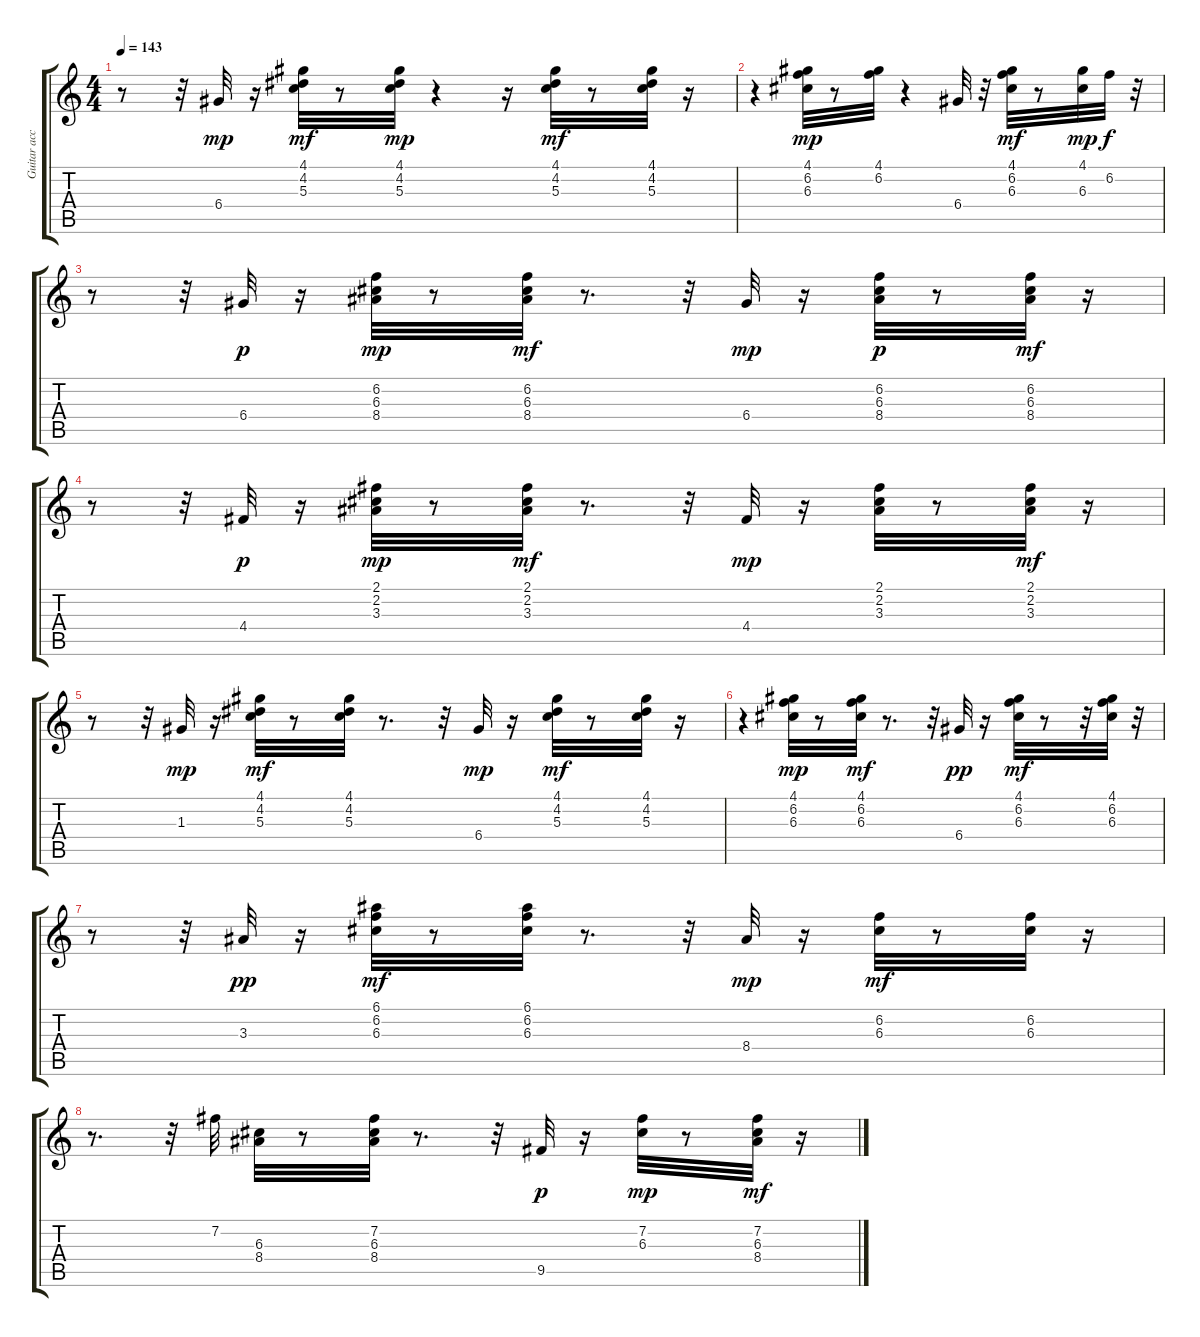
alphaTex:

\track ("Guitar acc" "Guitar acc") {instrument acousticguitarnylon}
\staff {score tabs}
\tuning (E4 B3 G3 D3 A2 E2) {hide}
\ts (4 4)
\tempo 143
\clef g2
\ks c
r.8{dy mf} r.32 6.4.32{dy mp} r.16 (4.1 4.2 5.3).32{dy mf} r.8 (4.1 4.2 5.3).32{dy mp} r.4 r.16 (4.1 4.2 5.3).32{dy mf} r.8 (4.1 4.2 5.3).32 r.16 |
r.4 (4.1 6.2 6.3).32{dy mp} r.8 (4.1 6.2).32 r.4 6.4.32 r.32 (4.1 6.2 6.3).32{dy mf} r.8 (4.1 6.3).32{dy mp} 6.2.32{dy f} r.32 |
r.8 r.32 6.4.32{dy p} r.16 (6.2 6.3 8.4).32{dy mp} r.8 (6.2 6.3 8.4).32{dy mf} r.8{d} r.32 6.4.32{dy mp} r.16 (6.2 6.3 8.4).32{dy p} r.8 (6.2 6.3 8.4).32{dy mf} r.16 |
r.8 r.32 4.4.32{dy p} r.16 (2.1 2.2 3.3).32{dy mp} r.8 (2.1 2.2 3.3).32{dy mf} r.8{d} r.32 4.4.32{dy mp} r.16 (2.1 2.2 3.3).32 r.8 (2.1 2.2 3.3).32{dy mf} r.16 |
r.8 r.32 1.3.32{dy mp} r.16 (4.1 4.2 5.3).32{dy mf} r.8 (4.1 4.2 5.3).32 r.8{d} r.32 6.4.32{dy mp} r.16 (4.1 4.2 5.3).32{dy mf} r.8 (4.1 4.2 5.3).32 r.16 |
r.4 (4.1 6.2 6.3).32{dy mp} r.8 (4.1 6.2 6.3).32{dy mf} r.8{d} r.32 6.4.32{dy pp} r.16 (4.1 6.2 6.3).32{dy mf} r.8 r.32 (4.1 6.2 6.3).32 r.32 |
r.8 r.32 3.3.32{dy pp} r.16 (6.1 6.2 6.3).32{dy mf} r.8 (6.1 6.2 6.3).32 r.8{d} r.32 8.4.32{dy mp} r.16 (6.2 6.3).32{dy mf} r.8 (6.2 6.3).32 r.16 |
r.8{d} r.32 7.2.32 (6.3 8.4).32 r.8 (7.2 6.3 8.4).32 r.8{d} r.32 9.5.32{dy p} r.16 (7.2 6.3).32{dy mp} r.8 (7.2 6.3 8.4).32{dy mf} r.16
